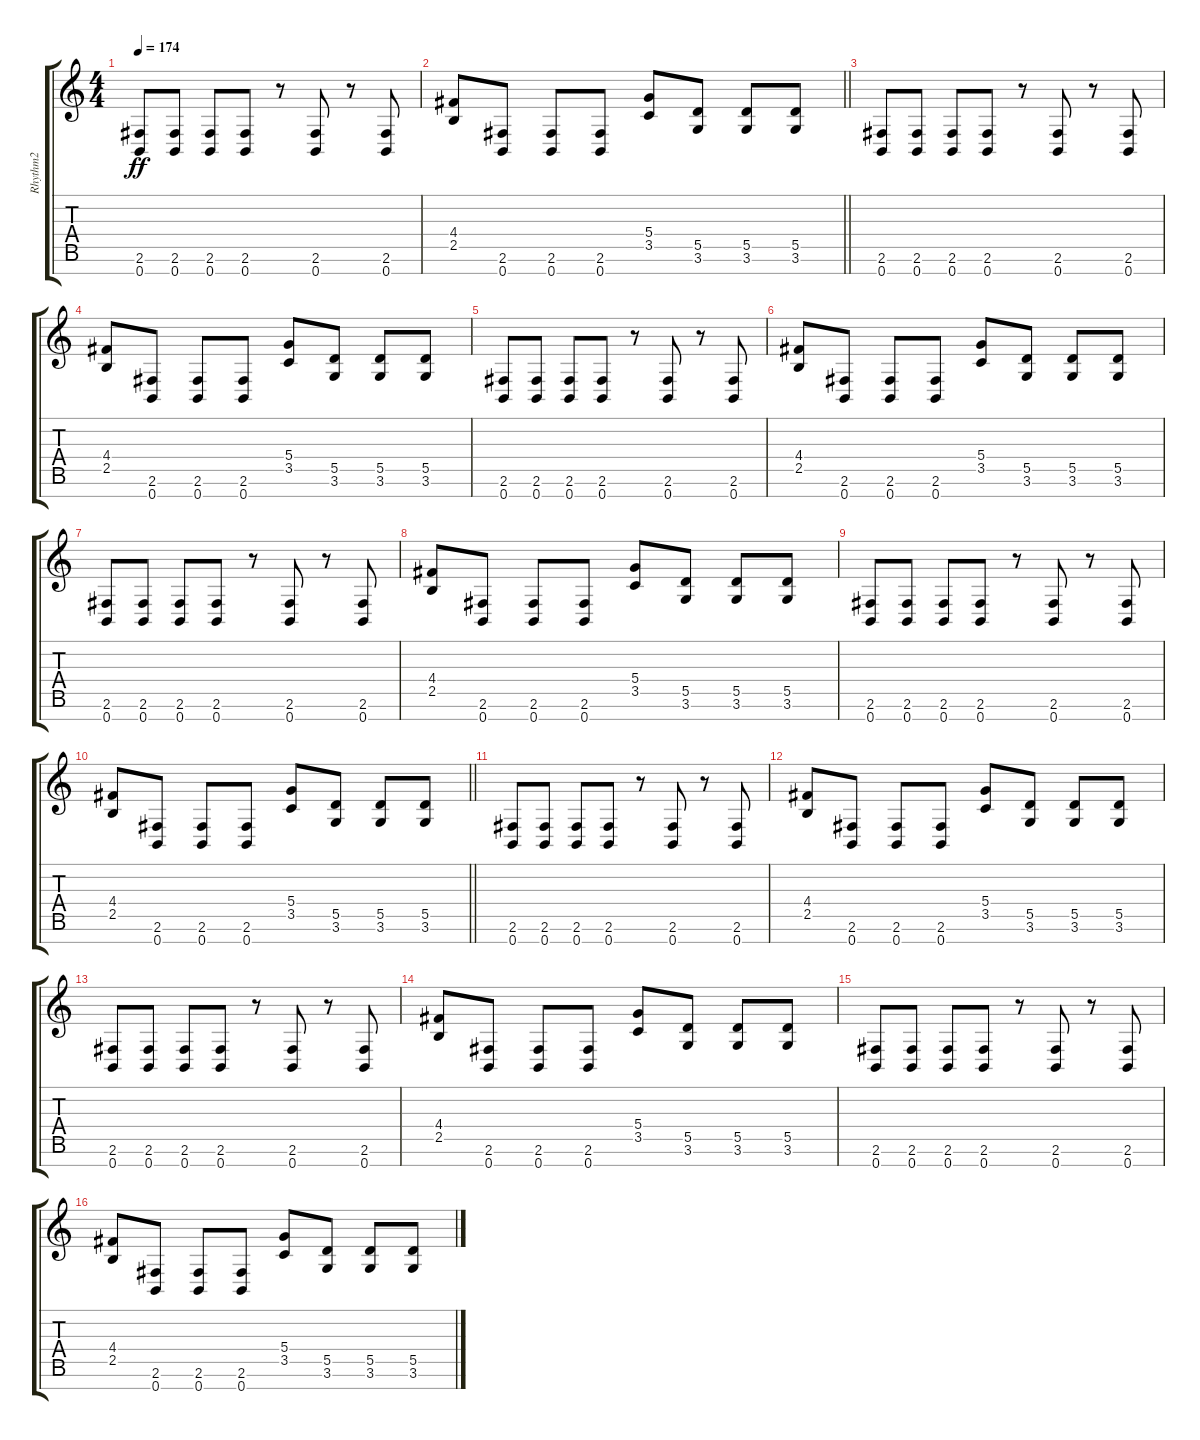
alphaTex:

\track ("Rhythm2" "Rhythm2") {instrument overdrivenguitar}
\staff {score tabs}
\tuning (E4 B3 G3 D3 A2 E2 B1) {hide}
\ts (4 4)
\tempo 174
\clef g2
\ks c
(2.6 0.7).8{dy ff} (2.6 0.7).8 (2.6 0.7).8 (2.6 0.7).8 r.8 (2.6 0.7).8 r.8 (2.6 0.7).8 |
\barLineRight lightlight
(4.4 2.5).8 (2.6 0.7).8 (2.6 0.7).8 (2.6 0.7).8 (5.4 3.5).8 (5.5 3.6).8 (5.5 3.6).8 (5.5 3.6).8 |
(2.6 0.7).8 (2.6 0.7).8 (2.6 0.7).8 (2.6 0.7).8 r.8 (2.6 0.7).8 r.8 (2.6 0.7).8 |
(4.4 2.5).8 (2.6 0.7).8 (2.6 0.7).8 (2.6 0.7).8 (5.4 3.5).8 (5.5 3.6).8 (5.5 3.6).8 (5.5 3.6).8 |
(2.6 0.7).8 (2.6 0.7).8 (2.6 0.7).8 (2.6 0.7).8 r.8 (2.6 0.7).8 r.8 (2.6 0.7).8 |
(4.4 2.5).8 (2.6 0.7).8 (2.6 0.7).8 (2.6 0.7).8 (5.4 3.5).8 (5.5 3.6).8 (5.5 3.6).8 (5.5 3.6).8 |
(2.6 0.7).8 (2.6 0.7).8 (2.6 0.7).8 (2.6 0.7).8 r.8 (2.6 0.7).8 r.8 (2.6 0.7).8 |
(4.4 2.5).8 (2.6 0.7).8 (2.6 0.7).8 (2.6 0.7).8 (5.4 3.5).8 (5.5 3.6).8 (5.5 3.6).8 (5.5 3.6).8 |
(2.6 0.7).8 (2.6 0.7).8 (2.6 0.7).8 (2.6 0.7).8 r.8 (2.6 0.7).8 r.8 (2.6 0.7).8 |
\barLineRight lightlight
(4.4 2.5).8 (2.6 0.7).8 (2.6 0.7).8 (2.6 0.7).8 (5.4 3.5).8 (5.5 3.6).8 (5.5 3.6).8 (5.5 3.6).8 |
(2.6 0.7).8 (2.6 0.7).8 (2.6 0.7).8 (2.6 0.7).8 r.8 (2.6 0.7).8 r.8 (2.6 0.7).8 |
(4.4 2.5).8 (2.6 0.7).8 (2.6 0.7).8 (2.6 0.7).8 (5.4 3.5).8 (5.5 3.6).8 (5.5 3.6).8 (5.5 3.6).8 |
(2.6 0.7).8 (2.6 0.7).8 (2.6 0.7).8 (2.6 0.7).8 r.8 (2.6 0.7).8 r.8 (2.6 0.7).8 |
(4.4 2.5).8 (2.6 0.7).8 (2.6 0.7).8 (2.6 0.7).8 (5.4 3.5).8 (5.5 3.6).8 (5.5 3.6).8 (5.5 3.6).8 |
(2.6 0.7).8 (2.6 0.7).8 (2.6 0.7).8 (2.6 0.7).8 r.8 (2.6 0.7).8 r.8 (2.6 0.7).8 |
(4.4 2.5).8 (2.6 0.7).8 (2.6 0.7).8 (2.6 0.7).8 (5.4 3.5).8 (5.5 3.6).8 (5.5 3.6).8 (5.5 3.6).8
